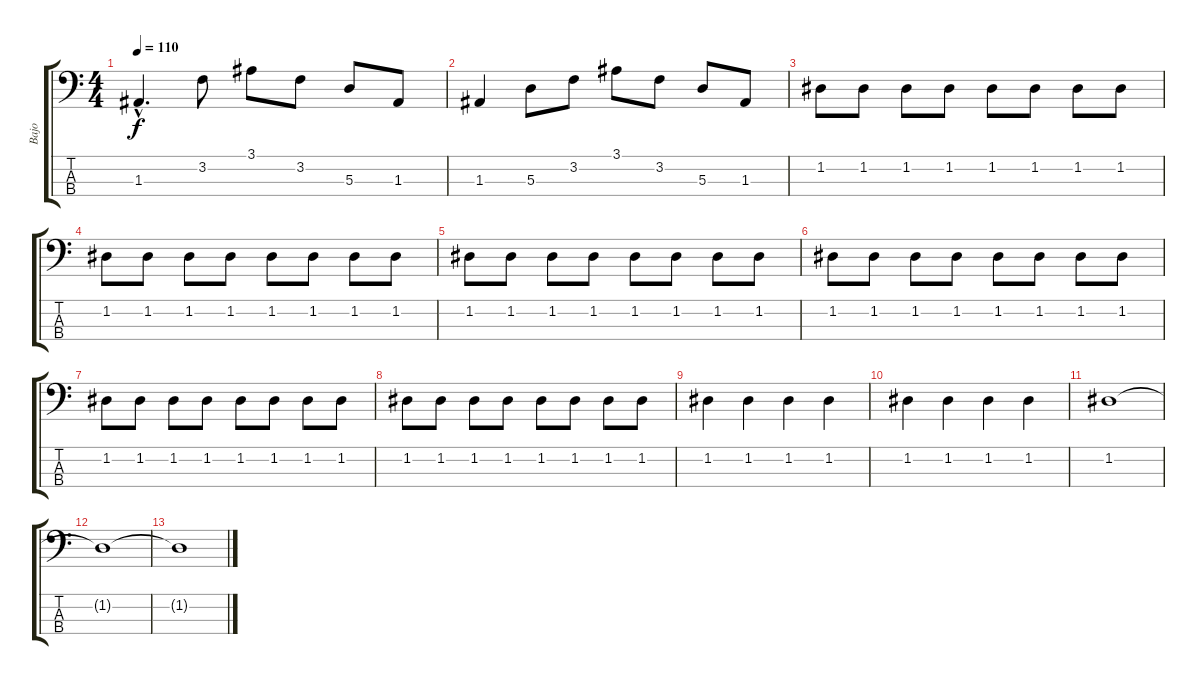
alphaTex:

\track ("Bajo" "Bajo") {instrument electricbassfinger}
\staff {score tabs}
\tuning (G2 D2 A1 E1) {hide}
\ts (4 4)
\tempo 110
\clef f4
\ks c
1.3{hac}.4{d dy f} 3.2.8 3.1.8 3.2.8 5.3.8 1.3.8 |
1.3.4 5.3.8 3.2.8 3.1.8 3.2.8 5.3.8 1.3.8 |
1.2.8 1.2.8 1.2.8 1.2.8 1.2.8 1.2.8 1.2.8 1.2.8 |
1.2.8 1.2.8 1.2.8 1.2.8 1.2.8 1.2.8 1.2.8 1.2.8 |
1.2.8 1.2.8 1.2.8 1.2.8 1.2.8 1.2.8 1.2.8 1.2.8 |
1.2.8 1.2.8 1.2.8 1.2.8 1.2.8 1.2.8 1.2.8 1.2.8 |
1.2.8 1.2.8 1.2.8 1.2.8 1.2.8 1.2.8 1.2.8 1.2.8 |
1.2.8 1.2.8 1.2.8 1.2.8 1.2.8 1.2.8 1.2.8 1.2.8 |
1.2.4 1.2.4 1.2.4 1.2.4 |
1.2.4 1.2.4 1.2.4 1.2.4 |
1.2.1 |
1.2{t}.1 |
1.2{t}.1
